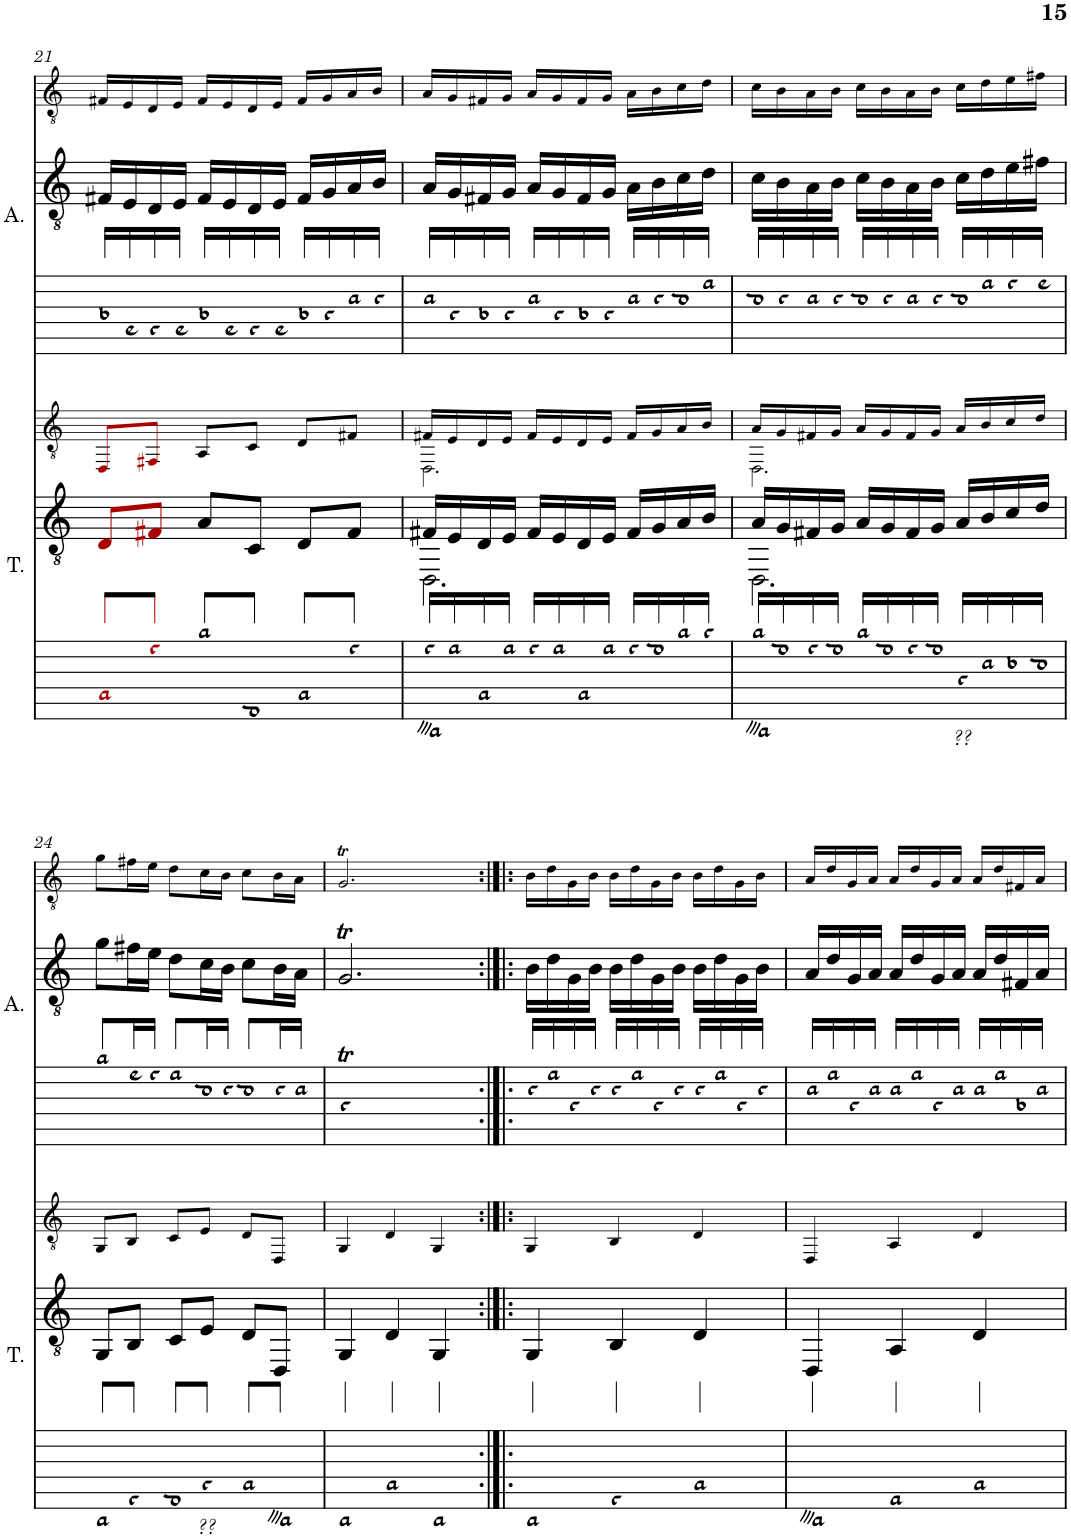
**kern	**kern	**kern	**kern	**kern	**kern
*part2	*part2	*part2	*part1	*part1	*part1
*staff6	*staff5	*staff4	*staff3	*staff2	*staff1
*I"Theorbo	*	*	*I"Archlute	*	*
*I'T.	*	*	*I'A.	*	*
!!LO:PB:g=z
*	*clefGv2	*clefGv2	*	*clefGv2	*clefGv2
*k[]	*k[]	*k[]	*k[]	*k[]	*k[]
*M3/4	*M3/4	*M3/4	*M3/4	*M3/4	*M3/4
=21	=21	=21	=21	=21	=21
8Di/L	8Di/L	8DDi/L	16F#X/LL	16F#X/LL	16F#X/LL
.	.	.	16E/	16E/	16E/
8F#Xi/J	8F#Xi/J	8FF#Xi/J	16D/	16D/	16D/
.	.	.	16E/JJ	16E/JJ	16E/JJ
8A/L	8A/L	8AA/L	16F#/LL	16F#/LL	16F#/LL
.	.	.	16E/	16E/	16E/
8C/J	8C/J	8C/J	16D/	16D/	16D/
.	.	.	16E/JJ	16E/JJ	16E/JJ
8D/L	8D/L	8D/L	16F#/LL	16F#/LL	16F#/LL
.	.	.	16G/	16G/	16G/
8F#X/J	8F#/J	8F#X/J	16A/	16A/	16A/
.	.	.	16B/JJ	16B/JJ	16B/JJ
=22	=22	=22	=22	=22	=22
*^	*^	*^	*	*	*
2.DD	16F#X/LL	16F#X/LL	2.DD\	16F#X/LL	2.DD\	16A/LL	16A/LL	16A/LL
.	16E/	16E/	.	16E/	.	16G/	16G/	16G/
.	16D/	16D/	.	16D/	.	16F#X/	16F#X/	16F#X/
.	16E/JJ	16E/JJ	.	16E/JJ	.	16G/JJ	16G/JJ	16G/JJ
.	16F#/LL	16F#/LL	.	16F#/LL	.	16A/LL	16A/LL	16A/LL
.	16E/	16E/	.	16E/	.	16G/	16G/	16G/
.	16D/	16D/	.	16D/	.	16F#/	16F#/	16F#/
.	16E/JJ	16E/JJ	.	16E/JJ	.	16G/JJ	16G/JJ	16G/JJ
.	16F#/LL	16F#/LL	.	16F#/LL	.	16A/LL	16A\LL	16A\LL
.	16G/	16G/	.	16G/	.	16B/	16B\	16B\
.	16A/	16A/	.	16A/	.	16c/	16c\	16c\
.	16B/JJ	16B/JJ	.	16B/JJ	.	16d/JJ	16d\JJ	16d\JJ
=23	=23	=23	=23	=23	=23	=23	=23	=23
2.DD	16A/LL	16A/LL	2.DD\	16A/LL	2.DD\	16c/LL	16c\LL	16c\LL
.	16G/	16G/	.	16G/	.	16B/	16B\	16B\
.	16F#X/	16F#X/	.	16F#X/	.	16A/	16A\	16A\
.	16G/JJ	16G/JJ	.	16G/JJ	.	16B/JJ	16B\JJ	16B\JJ
.	16A/LL	16A/LL	.	16A/LL	.	16c/LL	16c\LL	16c\LL
.	16G/	16G/	.	16G/	.	16B/	16B\	16B\
.	16F#/	16F#/	.	16F#/	.	16A/	16A\	16A\
.	16G/JJ	16G/JJ	.	16G/JJ	.	16B/JJ	16B\JJ	16B\JJ
!	!LO:TX:b:i:t=??	!	!	!	!	!	!	!
.	16A/LL	16A/LL	.	16A/LL	.	16c/LL	16c\LL	16c\LL
.	16B/	16B/	.	16B/	.	16d/	16d\	16d\
.	16c/	16c/	.	16c/	.	16e/	16e\	16e\
.	16d/JJ	16d/JJ	.	16d/JJ	.	16f#X/JJ	16f#X\JJ	16f#X\JJ
*v	*v	*	*	*	*	*	*	*
*	*v	*v	*	*	*	*	*
*	*	*v	*v	*	*	*
!!LO:LB:g=z
=24	=24	=24	=24	=24	=24
8GG/L	8GG/L	8GG/L	8g/L	8g\L	8g\L
8BB/J	8BB/J	8BB/J	16f#X/L	16f#X\L	16f#X\L
.	.	.	16e/JJ	16e\JJ	16e\JJ
8C/L	8C/L	8C/L	8d/L	8d\L	8d\L
!LO:TX:b:i:t=??	!	!	!	!	!
8E/J	8E/J	8E/J	16c/L	16c\L	16c\L
.	.	.	16B/JJ	16B\JJ	16B\JJ
8D/L	8D/L	8D/L	8c/L	8c\L	8c\L
8DD/J	8DD/J	8DD/J	16B/L	16B\L	16B\L
.	.	.	16A/JJ	16A\JJ	16A\JJ
=25	=25	=25	=25	=25	=25
4GG/	4GG/	4GG/	2.GT	2.GT/	2.GT/
4D/	4D/	4D/	.	.	.
4GG/	4GG/	4GG/	.	.	.
=26:|!|:	=26:|!|:	=26:|!|:	=26:|!|:	=26:|!|:	=26:|!|:
4GG/	4GG/	4GG/	16B/LL	16B\LL	16B\LL
.	.	.	16d/	16d\	16d\
.	.	.	16G/	16G\	16G\
.	.	.	16B/JJ	16B\JJ	16B\JJ
4BB/	4BB/	4BB/	16B/LL	16B\LL	16B\LL
.	.	.	16d/	16d\	16d\
.	.	.	16G/	16G\	16G\
.	.	.	16B/JJ	16B\JJ	16B\JJ
4D/	4D/	4D/	16B/LL	16B\LL	16B\LL
.	.	.	16d/	16d\	16d\
.	.	.	16G/	16G\	16G\
.	.	.	16B/JJ	16B\JJ	16B\JJ
=27	=27	=27	=27	=27	=27
4DD/	4DD/	4DD/	16A/LL	16A/LL	16A/LL
.	.	.	16d/	16d/	16d/
.	.	.	16G/	16G/	16G/
.	.	.	16A/JJ	16A/JJ	16A/JJ
4AA/	4AA/	4AA/	16A/LL	16A/LL	16A/LL
.	.	.	16d/	16d/	16d/
.	.	.	16G/	16G/	16G/
.	.	.	16A/JJ	16A/JJ	16A/JJ
4D/	4D/	4D/	16A/LL	16A/LL	16A/LL
.	.	.	16d/	16d/	16d/
.	.	.	16F#X/	16F#X/	16F#X/
.	.	.	16A/JJ	16A/JJ	16A/JJ
=	=	=	=	=	=
*-	*-	*-	*-	*-	*-
